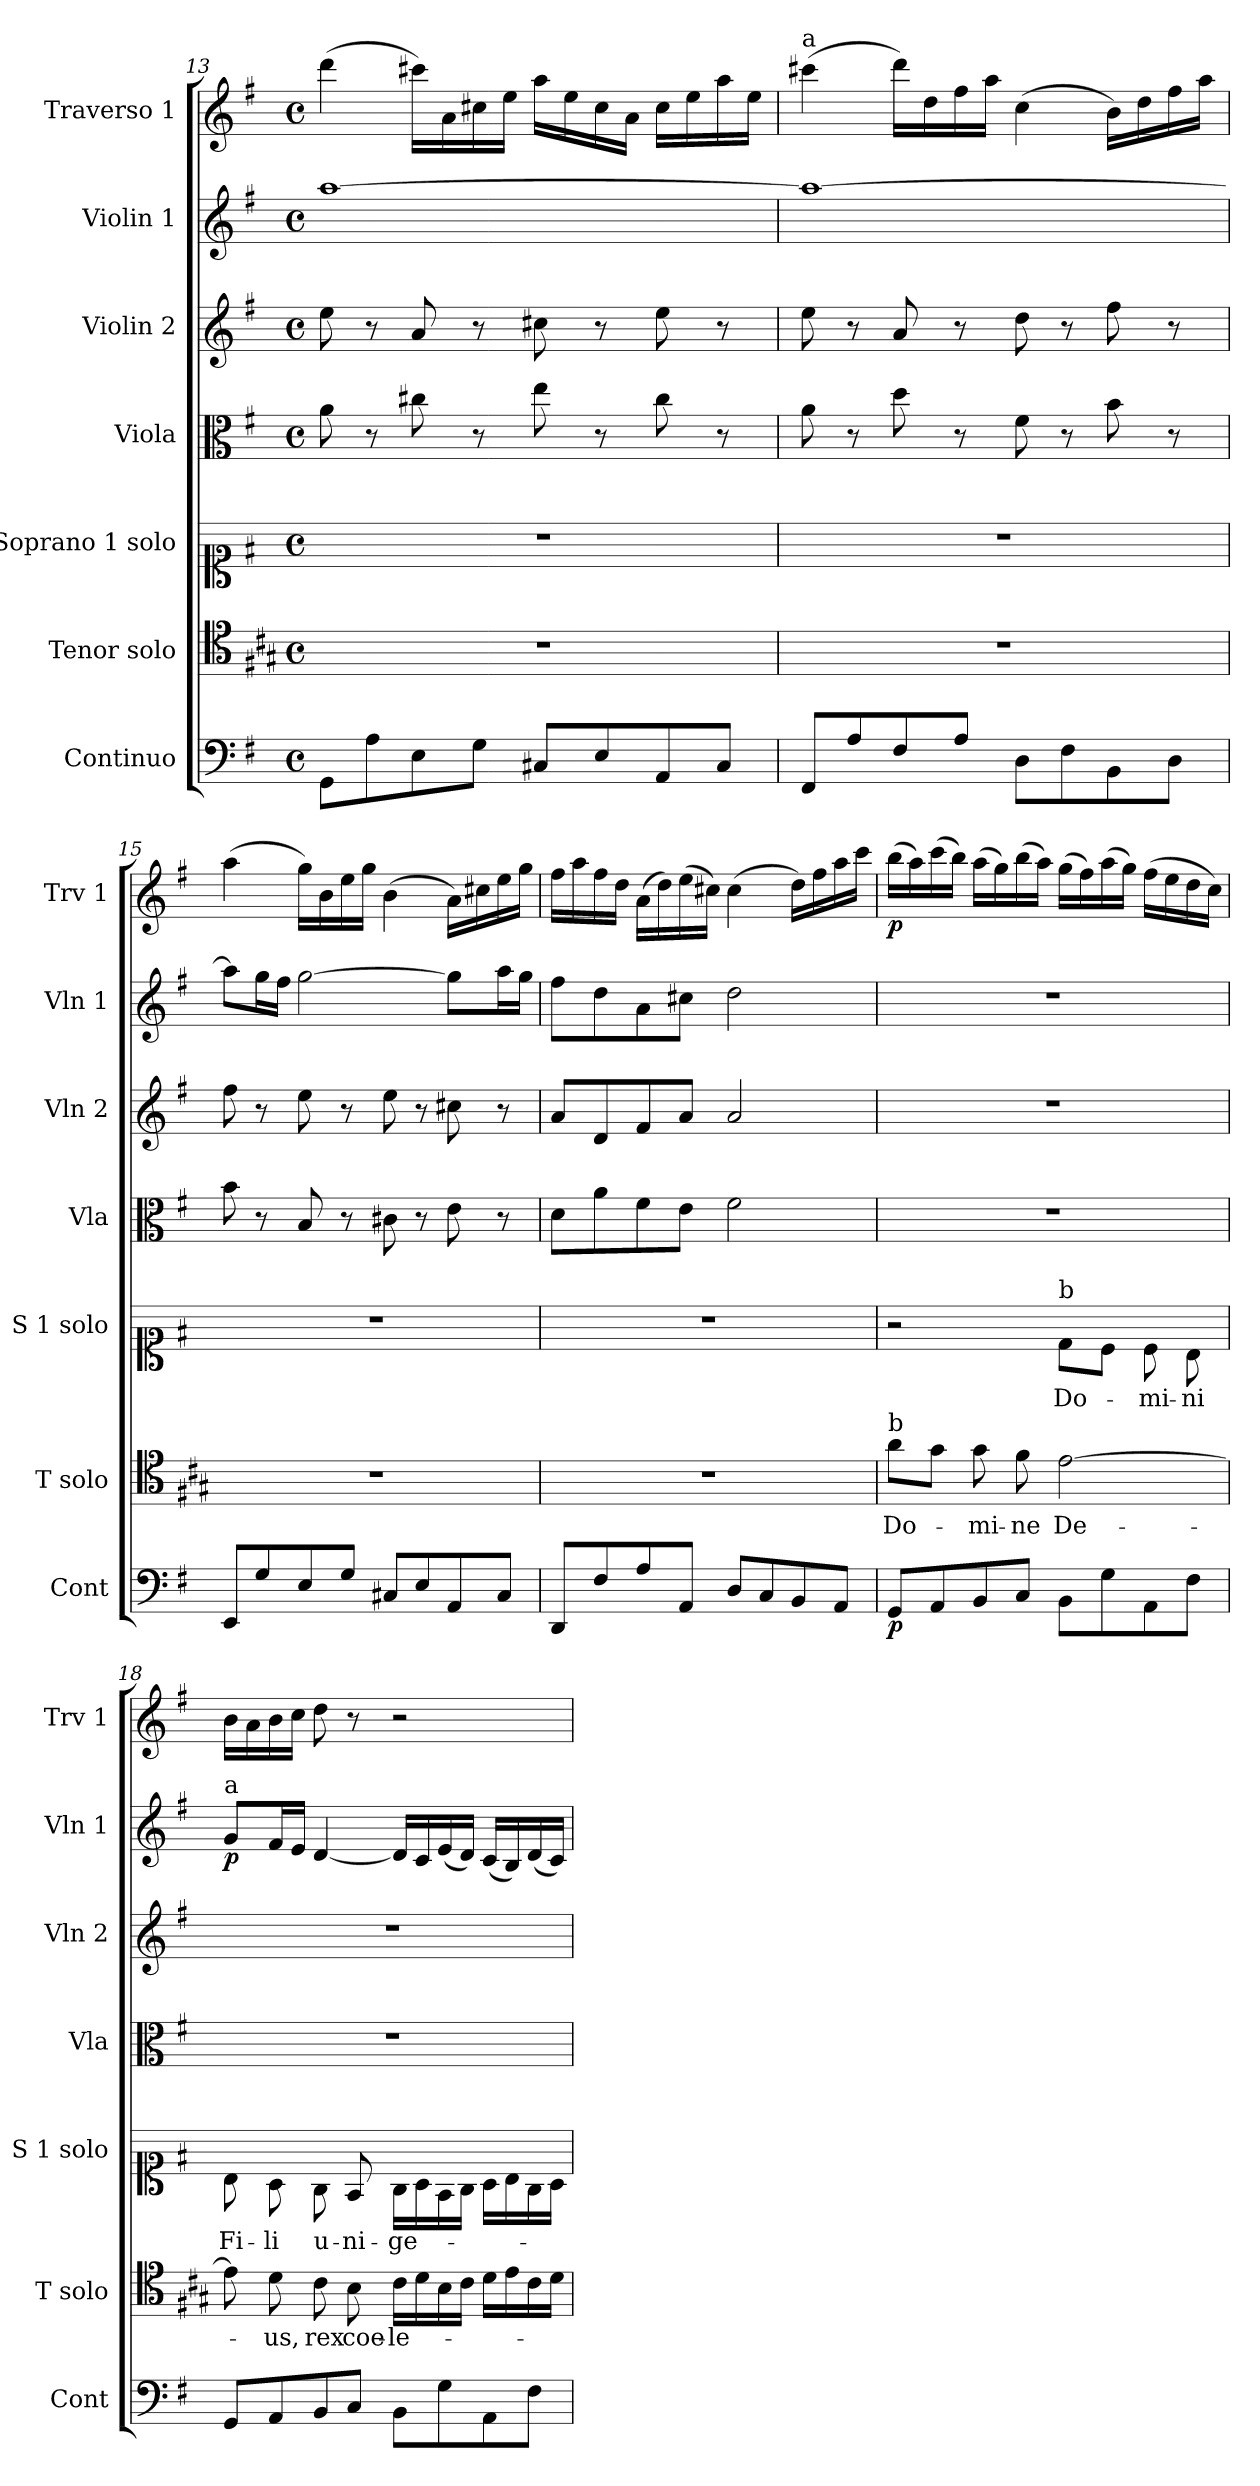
**kern	**dynam	**kern	**text	**kern	**text	**kern	**kern	**kern	**dynam	**kern	**dynam
*part7	*part7	*part6	*part6	*part5	*part5	*part4	*part3	*part2	*part2	*part1	*part1
*staff7	*staff7	*staff6	*staff6	*staff5	*staff5	*staff4	*staff3	*staff2	*staff2	*staff1	*staff1
*I"Continuo	*	*I"Tenor solo	*	*I"Soprano 1 solo	*	*I"Viola	*I"Violin 2	*I"Violin 1	*	*I"Traverso 1	*
*I'Cont	*	*I'T solo	*	*I'S 1 solo	*	*I'Vla	*I'Vln 2	*I'Vln 1	*	*I'Trv 1	*
*clefF4	*	*clefC4	*	*clefC1	*	*clefC3	*clefG2	*clefG2	*	*clefG2	*
*	*	*ITrd1c2	*	*ITrd-7c-12	*	*	*	*	*	*	*
*k[f#]	*	*k[f#]	*	*k[f#]	*	*k[f#]	*k[f#]	*k[f#]	*	*k[f#]	*
*M4/4	*	*M4/4	*	*M4/4	*	*M4/4	*M4/4	*M4/4	*	*M4/4	*
*met(c)	*	*met(c)	*	*met(c)	*	*met(c)	*met(c)	*met(c)	*	*met(c)	*
=13	=13	=13	=13	=13	=13	=13	=13	=13	=13	=13	=13
8GG\L	.	1r	.	1r	.	8a\	8ee\	[1aa	.	(4ddd\	.
8A\	.	.	.	.	.	8r	8r	.	.	.	.
8E\	.	.	.	.	.	8cc#X\	8a/	.	.	16ccc#X\LL)	.
.	.	.	.	.	.	.	.	.	.	16a\	.
8G\J	.	.	.	.	.	8r	8r	.	.	16cc#X\	.
.	.	.	.	.	.	.	.	.	.	16ee\JJ	.
8C#X/L	.	.	.	.	.	8ee\	8cc#X\	.	.	16aa\LL	.
.	.	.	.	.	.	.	.	.	.	16ee\	.
8E/	.	.	.	.	.	8r	8r	.	.	16cc#\	.
.	.	.	.	.	.	.	.	.	.	16a\JJ	.
8AA/	.	.	.	.	.	8cc#\	8ee\	.	.	16cc#\LL	.
.	.	.	.	.	.	.	.	.	.	16ee\	.
8C#/J	.	.	.	.	.	8r	8r	.	.	16aa\	.
.	.	.	.	.	.	.	.	.	.	16ee\JJ	.
=14	=14	=14	=14	=14	=14	=14	=14	=14	=14	=14	=14
!	!	!	!	!	!	!	!	!	!	!LO:TX:a:t=a	!
8FF#/L	.	1r	.	1r	.	8a\	8ee\	1aa_	.	(4ccc#X\	.
8A/	.	.	.	.	.	8r	8r	.	.	.	.
8F#/	.	.	.	.	.	8dd\	8a/	.	.	16ddd\LL)	.
.	.	.	.	.	.	.	.	.	.	16dd\	.
8A/J	.	.	.	.	.	8r	8r	.	.	16ff#\	.
.	.	.	.	.	.	.	.	.	.	16aa\JJ	.
8D\L	.	.	.	.	.	8f#\	8dd\	.	.	(4cc\	.
8F#\	.	.	.	.	.	8r	8r	.	.	.	.
8BB\	.	.	.	.	.	8b\	8ff#\	.	.	16b\LL)	.
.	.	.	.	.	.	.	.	.	.	16dd\	.
8D\J	.	.	.	.	.	8r	8r	.	.	16ff#\	.
.	.	.	.	.	.	.	.	.	.	16aa\JJ	.
=15	=15	=15	=15	=15	=15	=15	=15	=15	=15	=15	=15
8EE/L	.	1r	.	1r	.	8b\	8ff#\	8aa\L]	.	(4aa\	.
8G/	.	.	.	.	.	8r	8r	16gg\L	.	.	.
.	.	.	.	.	.	.	.	16ff#\JJ	.	.	.
8E/	.	.	.	.	.	8B/	8ee\	[2gg\	.	16gg\LL)	.
.	.	.	.	.	.	.	.	.	.	16b\	.
8G/J	.	.	.	.	.	8r	8r	.	.	16ee\	.
.	.	.	.	.	.	.	.	.	.	16gg\JJ	.
8C#X/L	.	.	.	.	.	8c#X\	8ee\	.	.	(4b\	.
8E/	.	.	.	.	.	8r	8r	.	.	.	.
8AA/	.	.	.	.	.	8e\	8cc#X\	8gg\L]	.	16a\LL)	.
.	.	.	.	.	.	.	.	.	.	16cc#X\	.
8C#/J	.	.	.	.	.	8r	8r	16aa\L	.	16ee\	.
.	.	.	.	.	.	.	.	16gg\JJ	.	16gg\JJ	.
!!LO:LB:g=z
=16	=16	=16	=16	=16	=16	=16	=16	=16	=16	=16	=16
8DD/L	.	1r	.	1r	.	8d\L	8a/L	8ff#\L	.	16ff#\LL	.
.	.	.	.	.	.	.	.	.	.	16aa\	.
8F#/	.	.	.	.	.	8a\	8d/	8dd\	.	16ff#\	.
.	.	.	.	.	.	.	.	.	.	16dd\JJ	.
8A/	.	.	.	.	.	8f#\	8f#/	8a\	.	(16a\LL	.
.	.	.	.	.	.	.	.	.	.	16dd\)	.
8AA/J	.	.	.	.	.	8e\J	8a/J	8cc#X\J	.	(16ee\	.
.	.	.	.	.	.	.	.	.	.	16cc#X\JJ)	.
8D/L	.	.	.	.	.	2f#\	2a/	2dd\	.	(4cc#\	.
8C/	.	.	.	.	.	.	.	.	.	.	.
8BB/	.	.	.	.	.	.	.	.	.	16dd\LL)	.
.	.	.	.	.	.	.	.	.	.	16ff#\	.
8AA/J	.	.	.	.	.	.	.	.	.	16aa\	.
.	.	.	.	.	.	.	.	.	.	16ccc\JJ	.
=17	=17	=17	=17	=17	=17	=17	=17	=17	=17	=17	=17
!	!	!LO:TX:a:t=b	!	!	!	!	!	!	!	!	!
!	!LO:DY:b	!	!LO:LY:b	!	!	!	!	!	!	!	!LO:DY:b
8GG/L	p	8g\L	Do-	2r	.	1r	1r	1r	.	(16bb\LL	p
.	.	.	.	.	.	.	.	.	.	16aa\)	.
8AA/	.	8f#\J	.	.	.	.	.	.	.	(16ccc\	.
.	.	.	.	.	.	.	.	.	.	16bb\JJ)	.
!	!	!	!LO:LY:b	!	!	!	!	!	!	!	!
8BB/	.	8f#\	-mi-	.	.	.	.	.	.	(16aa\LL	.
.	.	.	.	.	.	.	.	.	.	16gg\)	.
!	!	!	!LO:LY:b	!	!	!	!	!	!	!	!
8C/J	.	8e\	-ne	.	.	.	.	.	.	(16bb\	.
.	.	.	.	.	.	.	.	.	.	16aa\JJ)	.
!	!	!	!	!LO:TX:a:t=b	!	!	!	!	!	!	!
!	!	!	!LO:LY:b	!	!LO:LY:b	!	!	!	!	!	!
8BB\L	.	[2d\	De-	8dd\L	Do-	.	.	.	.	(16gg\LL	.
.	.	.	.	.	.	.	.	.	.	16ff#\)	.
8G\	.	.	.	8cc\J	.	.	.	.	.	(16aa\	.
.	.	.	.	.	.	.	.	.	.	16gg\JJ)	.
!	!	!	!	!	!LO:LY:b	!	!	!	!	!	!
8AA\	.	.	.	8cc\	-mi-	.	.	.	.	(16ff#\LL	.
.	.	.	.	.	.	.	.	.	.	16ee\	.
!	!	!	!	!	!LO:LY:b	!	!	!	!	!	!
8F#\J	.	.	.	8b\	-ni	.	.	.	.	16dd\	.
.	.	.	.	.	.	.	.	.	.	16cc\JJ)	.
=18	=18	=18	=18	=18	=18	=18	=18	=18	=18	=18	=18
!	!	!	!	!	!	!	!	!LO:TX:a:t=a	!	!	!
!	!	!	!	!	!LO:LY:b	!	!	!	!LO:DY:b	!	!
8GG/L	.	8d\]	.	8b\	Fi-	1r	1r	8g/L	p	16b\LL	.
.	.	.	.	.	.	.	.	.	.	16a\	.
!	!	!	!LO:LY:b	!	!LO:LY:b	!	!	!	!	!	!
8AA/	.	8c\	-us,	8a\	-li	.	.	16f#/L	.	16b\	.
.	.	.	.	.	.	.	.	16e/JJ	.	16cc\JJ	.
!	!	!	!LO:LY:b	!	!LO:LY:b	!	!	!	!	!	!
8BB/	.	8B\	rex	8g\	u-	.	.	[4d/	.	8dd\	.
!	!	!	!LO:LY:b	!	!LO:LY:b	!	!	!	!	!	!
8C/J	.	8A\	coe-	8f#/	-ni-	.	.	.	.	8r	.
!	!	!	!LO:LY:b	!	!LO:LY:b	!	!	!	!	!	!
8BB\L	.	16B\LL	-le-	16g\LL	-ge-	.	.	16d/LL]	.	2r	.
.	.	16c\	.	16a\	.	.	.	16c/	.	.	.
8G\	.	16A\	.	16f#\	.	.	.	(16e/	.	.	.
.	.	16B\JJ	.	16g\JJ	.	.	.	16d/JJ)	.	.	.
8AA\	.	16c\LL	.	16a\LL	.	.	.	(16c/LL	.	.	.
.	.	16d\	.	16b\	.	.	.	16B/)	.	.	.
8F#\J	.	16B\	.	16g\	.	.	.	(16d/	.	.	.
.	.	16c\JJ	.	16a\JJ	.	.	.	16c/JJ)	.	.	.
=	=	=	=	=	=	=	=	=	=	=	=
*-	*-	*-	*-	*-	*-	*-	*-	*-	*-	*-	*-
